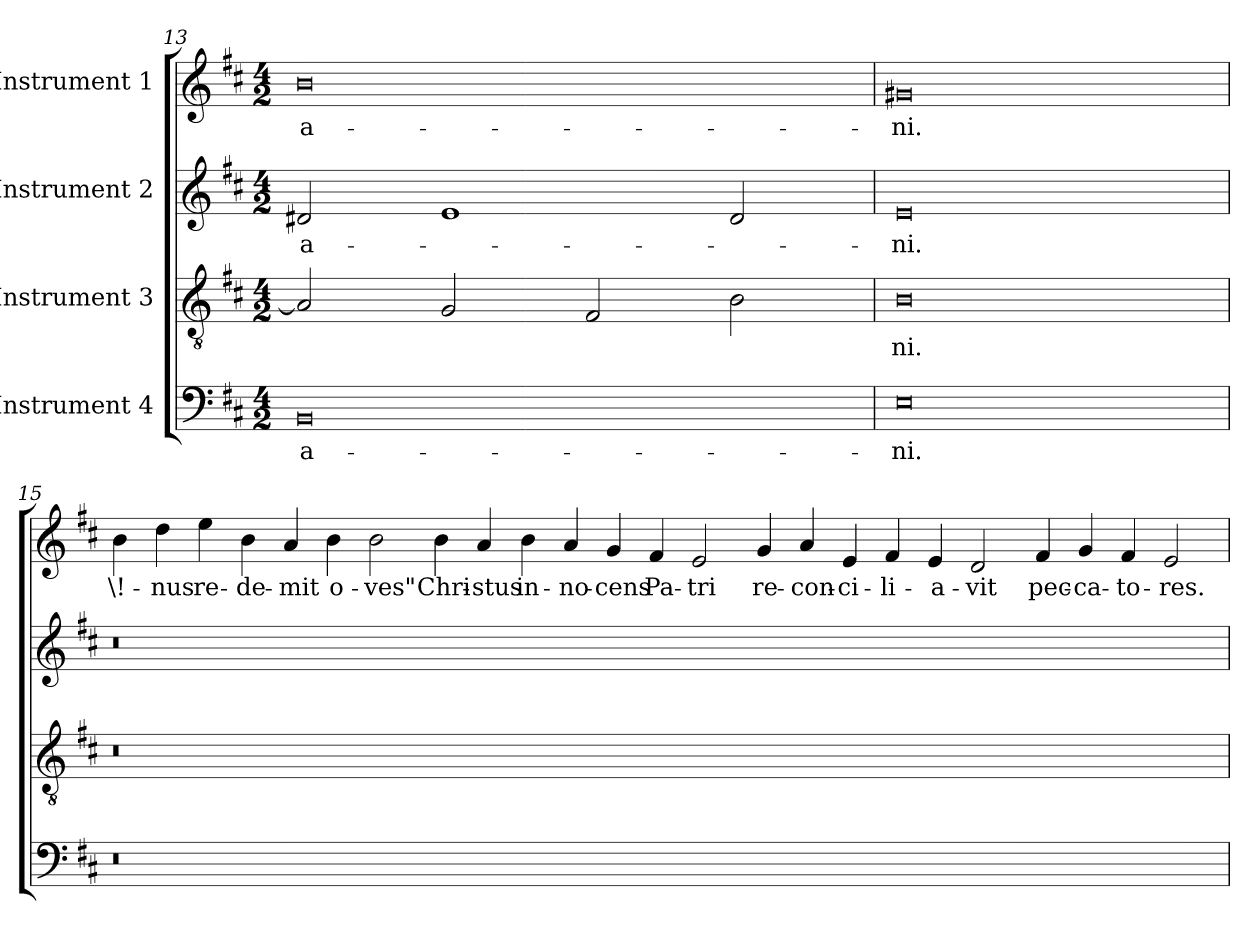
**kern	**text	**kern	**text	**kern	**text	**kern	**text
*part4	*part4	*part3	*part3	*part2	*part2	*part1	*part1
*staff4	*staff4	*staff3	*staff3	*staff2	*staff2	*staff1	*staff1
*I"Instrument 4	*	*I"Instrument 3	*	*I"Instrument 2	*	*I"Instrument 1	*
*clefF4	*	*clefGv2	*	*clefG2	*	*clefG2	*
*k[f#c#]	*	*k[f#c#]	*	*k[f#c#]	*	*k[f#c#]	*
*D:	*	*D:	*	*D:	*	*D:	*
*M4/2	*	*M4/2	*	*M4/2	*	*M4/2	*
=13	=13	=13	=13	=13	=13	=13	=13
!	!LO:LY:b:rj	!	!	!	!LO:LY:b:cj	!	!LO:LY:b:rj
0BB	-a-	2A/]	.	2d#X/	-a-	0b	-a-
.	.	2G/	.	1e	.	.	.
.	.	2F#/	.	.	.	.	.
.	.	2B\	.	2d#/	.	.	.
=14	=14	=14	=14	=14	=14	=14	=14
!	!LO:LY:b:cj	!	!LO:LY:b:cj	!	!LO:LY:b:cj	!	!LO:LY:b:cj
0E	-ni.	0B	-ni.	0e	-ni.	0g#X	-ni.
!!LO:PB:g=z
=15	=15	=15	=15	=15	=15	=15	=15
!	!	!	!	!	!	!	!LO:LY:b
0r	.	0r	.	0r	.	4b\	\!-
!	!	!	!	!	!	!	!LO:LY:b:cj
.	.	.	.	.	.	4dd\	-nus
!	!	!	!	!	!	!	!LO:LY:b:cj
.	.	.	.	.	.	4ee\	re-
!	!	!	!	!	!	!	!LO:LY:b:cj
.	.	.	.	.	.	4b\	-de-
!	!	!	!	!	!	!	!LO:LY:b:rj
.	.	.	.	.	.	4a/	-mit
!	!	!	!	!	!	!	!LO:LY:b:cj
.	.	.	.	.	.	4b\	o-
!	!	!	!	!	!	!	!LO:LY:b:cj
.	.	.	.	.	.	2b\	-ves"
!	!	!	!	!	!	!	!LO:LY:b
00ryy	.	00ryy	.	00ryy	.	4b\	Chri-
!	!	!	!	!	!	!	!LO:LY:b:rj
.	.	.	.	.	.	4a/	-stus
!	!	!	!	!	!	!	!LO:LY:b:cj
.	.	.	.	.	.	4b\	in-
!	!	!	!	!	!	!	!LO:LY:b:cj
.	.	.	.	.	.	4a/	-no-
!	!	!	!	!	!	!	!LO:LY:b:rj
.	.	.	.	.	.	4g/	-cens
!	!	!	!	!	!	!	!LO:LY:b:cj
.	.	.	.	.	.	4f#/	Pa-
!	!	!	!	!	!	!	!LO:LY:b:cj
.	.	.	.	.	.	2e/	-tri
!	!	!	!	!	!	!	!LO:LY:b
.	.	.	.	.	.	4g/	re-
!	!	!	!	!	!	!	!LO:LY:b:cj
.	.	.	.	.	.	4a/	-con-
!	!	!	!	!	!	!	!LO:LY:b:rj
.	.	.	.	.	.	4e/	-ci-
!	!	!	!	!	!	!	!LO:LY:b:cj
.	.	.	.	.	.	4f#/	-li-
!	!	!	!	!	!	!	!LO:LY:b:cj
.	.	.	.	.	.	4e/	-a-
!	!	!	!	!	!	!	!LO:LY:b:cj
.	.	.	.	.	.	2d/	-vit
!	!	!	!	!	!	!	!LO:LY:b:cj
.	.	.	.	.	.	4f#/	pec-
!	!	!	!	!	!	!	!LO:LY:b:rj
1ryy	.	1ryy	.	1ryy	.	4g/	-ca-
!	!	!	!	!	!	!	!LO:LY:b:cj
.	.	.	.	.	.	4f#/	-to-
!	!	!	!	!	!	!	!LO:LY:b:cj
.	.	.	.	.	.	2e/	-res.
=	=	=	=	=	=	=	=
*-	*-	*-	*-	*-	*-	*-	*-
